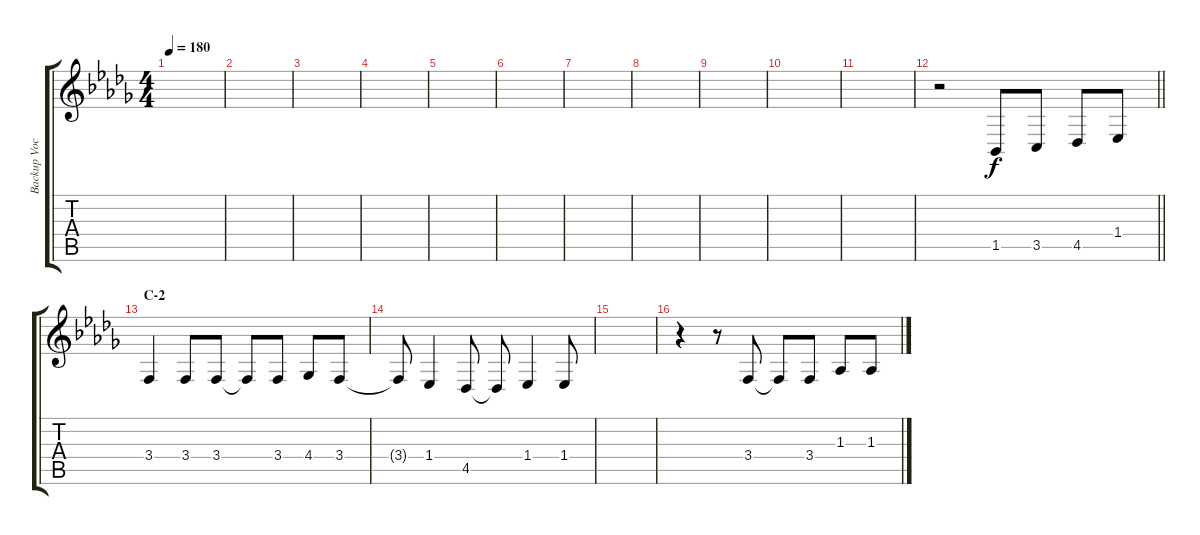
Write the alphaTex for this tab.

\track ("Backup Vocals" "Backup Voc") {instrument altosax}
\staff {score tabs}
\tuning (E4 B3 G3 D3 A2 E2) {hide}
\ts (4 4)
\tempo 180
\clef g2
\ks db
|
|
|
|
|
|
|
|
|
|
|
\barLineRight lightlight
r.2 1.5.8 3.5.8 4.5.8 1.4.8 |
\section ("" "C-2")
3.4.4 3.4.8 3.4.8 3.4{t}.8 3.4.8 4.4.8 3.4.8 |
3.4{t}.8 1.4.4 4.5.8 4.5{t}.8 1.4.4 1.4.8 |
|
r.4 r.8 3.4.8 3.4{t}.8 3.4.8 1.3.8 1.3.8
